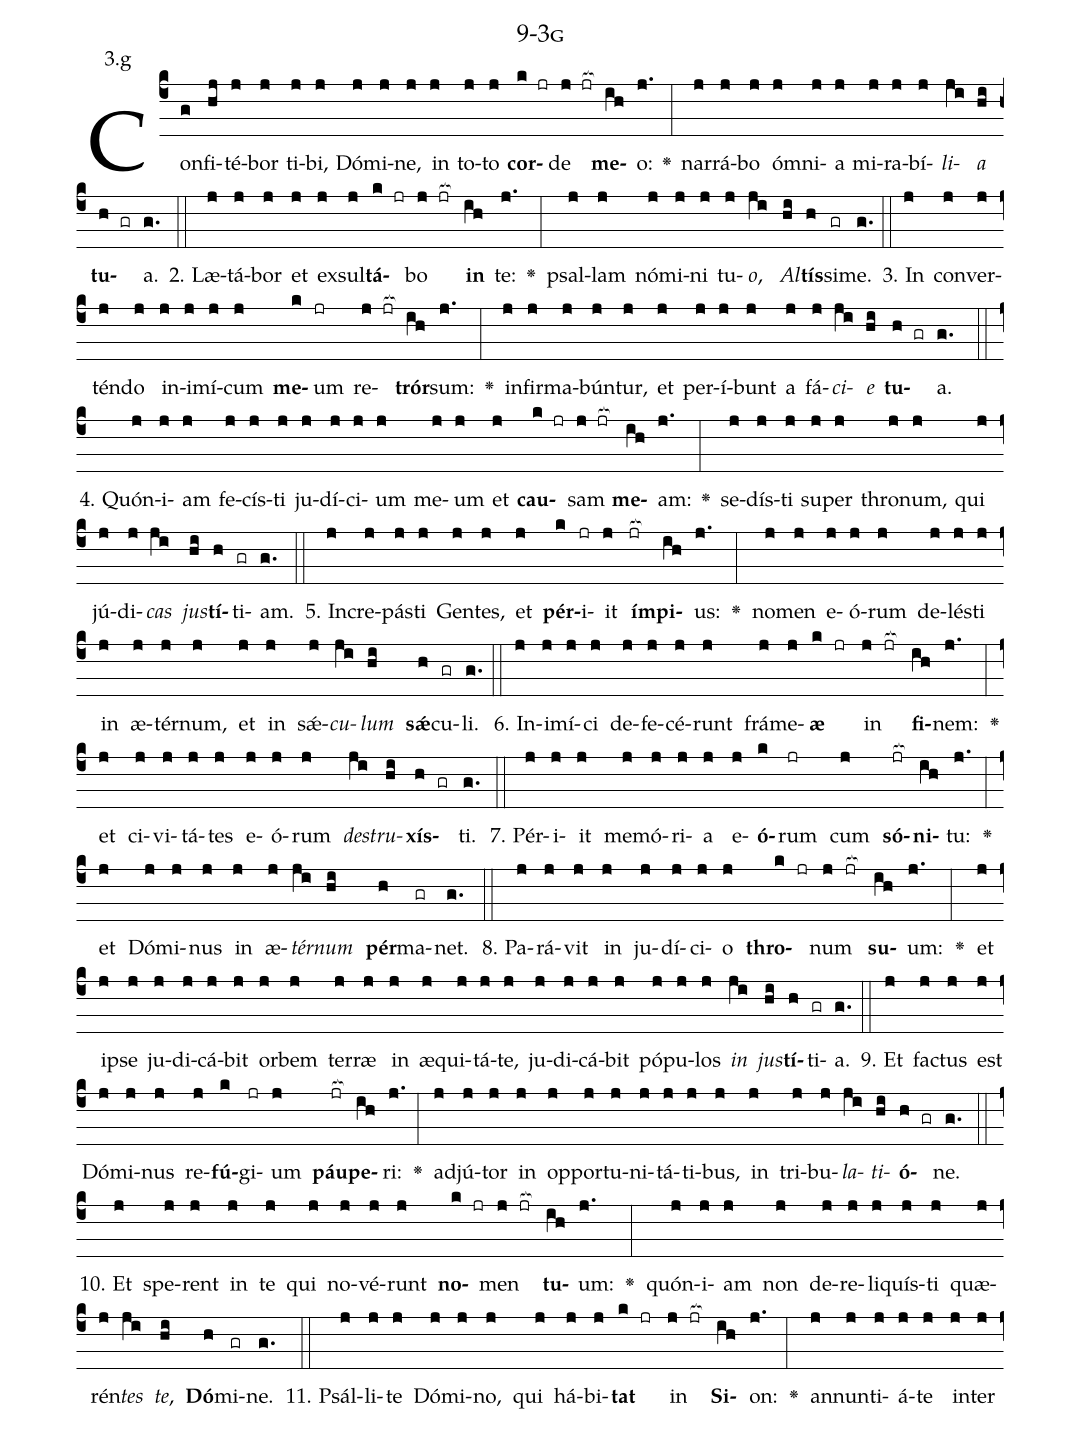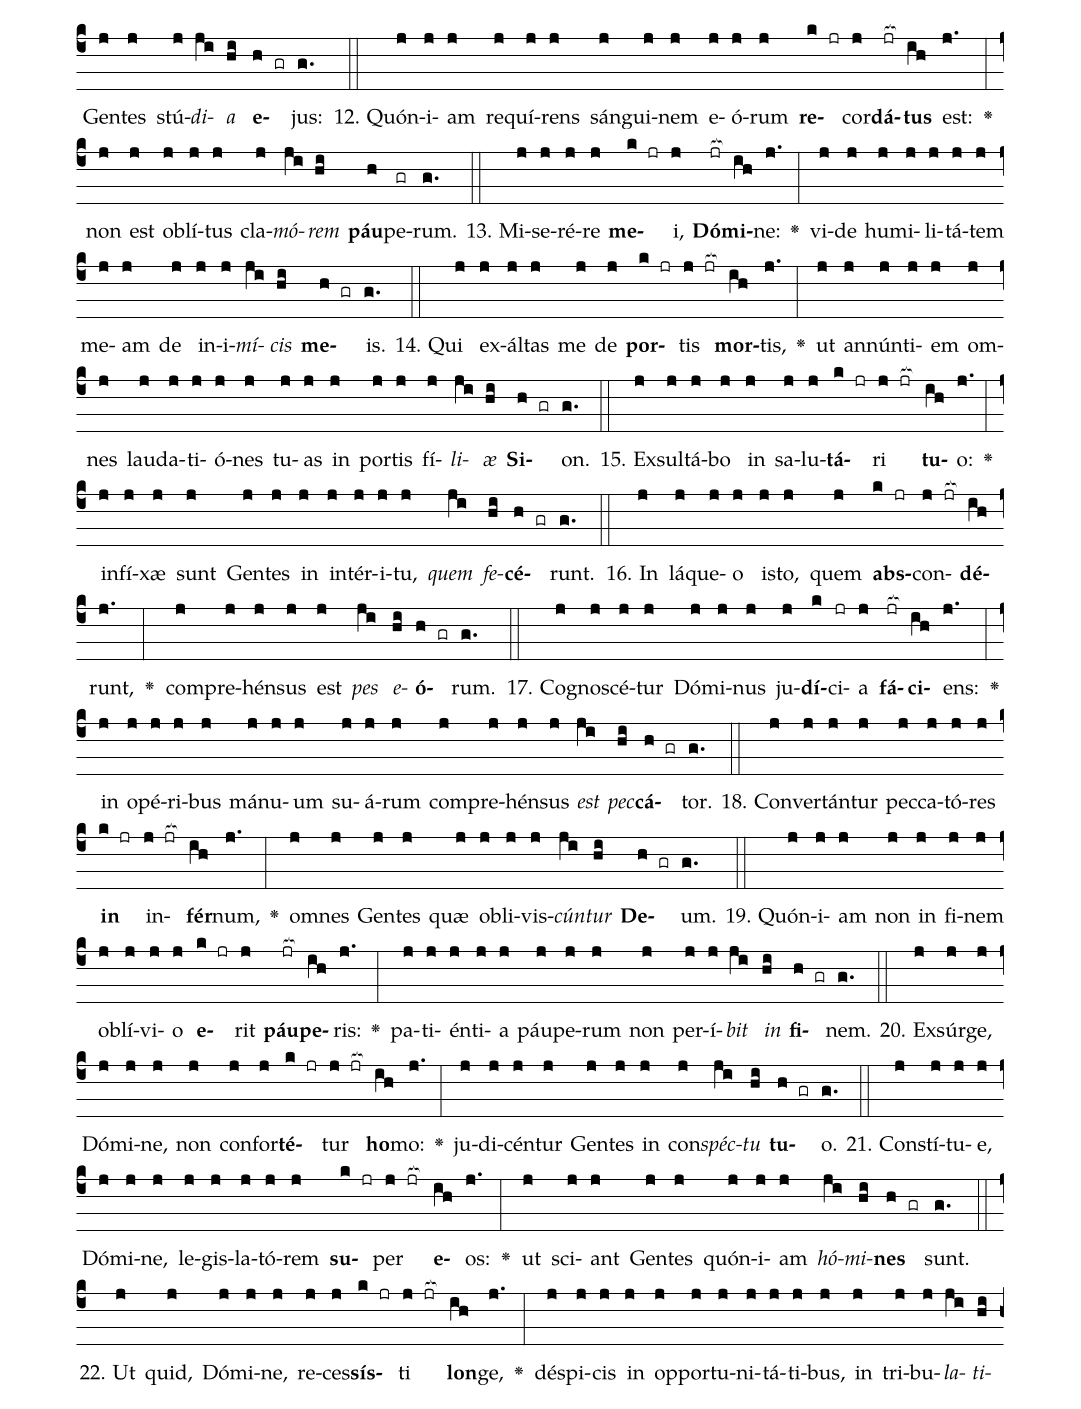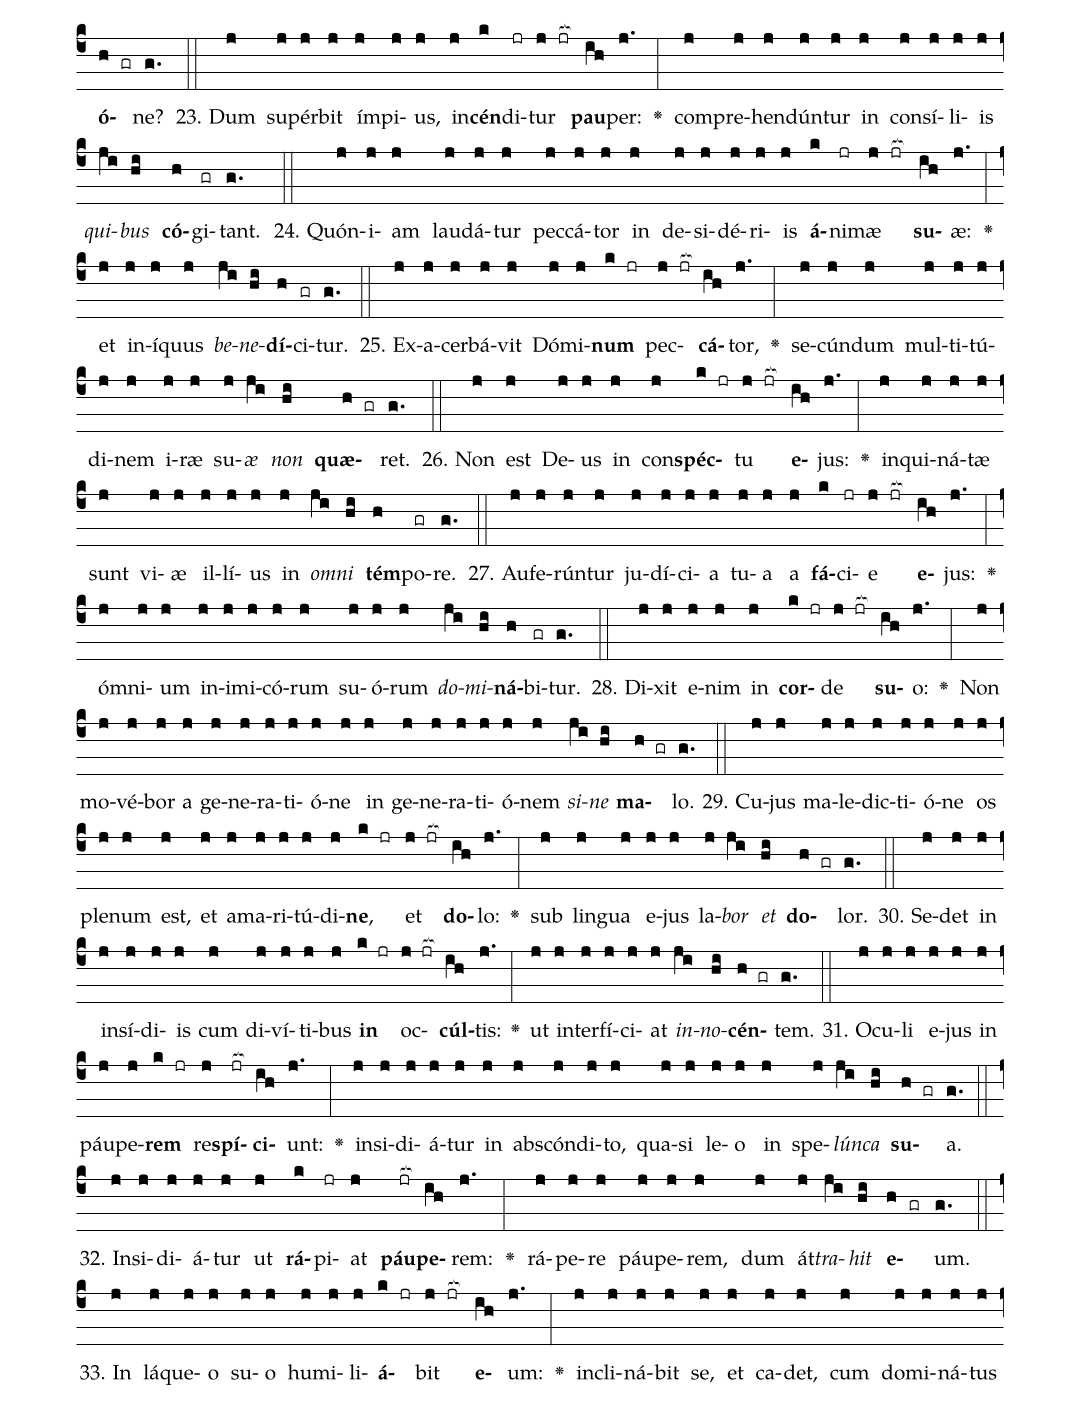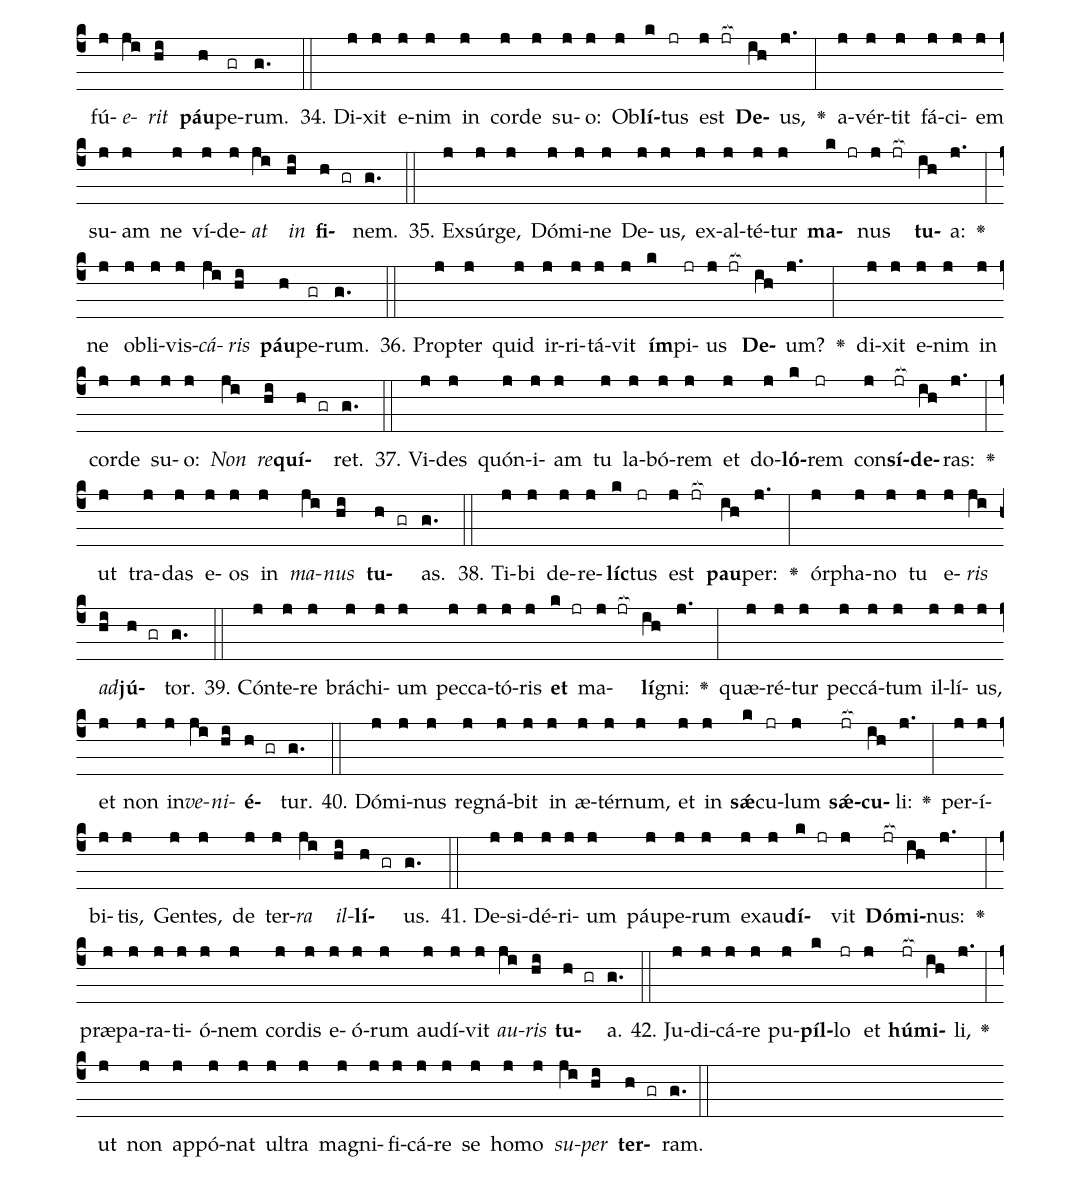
name: 9-3g;
annotation: 3.g;
%%
(c4)Con(g)fi(hj)té(j)bor(j) ti(j)bi,(j) Dó(j)mi(j)ne,(j) in(j) to(j)to(j) <b>cor</b>(k jr)de(j jr[ocb:1{]) <b>me</b>(ih[ocb:0}])o:(j.) <v>\greheightstar</v>(:) nar(j)rá(j)bo(j) óm(j)ni(j)a(j) mi(j)ra(j)bí(j)<i>li</i>(ji)<i>a</i>(hi) <b>tu</b>(h gr)a.(g.) (::)
2. Læ(j)tá(j)bor(j) et(j) ex(j)sul(j)<b>tá</b>(k jr)bo(j jr[ocb:1{]) <b>in</b>(ih[ocb:0}]) te:(j.) <v>\greheightstar</v>(:) psal(j)lam(j) nó(j)mi(j)ni(j) tu(j)<i>o</i>,(ji) <i>Al</i>(hi)<b>tís</b>(h)si(gr)me.(g.) (::)
3. In(j) con(j)ver(j)tén(j)do(j) in(j)i(j)mí(j)cum(j) <b>me</b>(k)um(jr) re(j jr[ocb:1{])<b>trór</b>(ih[ocb:0}])sum:(j.) <v>\greheightstar</v>(:) in(j)fir(j)ma(j)bún(j)tur,(j) et(j) per(j)í(j)bunt(j) a(j) fá(j)<i>ci</i>(ji)<i>e</i>(hi) <b>tu</b>(h gr)a.(g.) (::)
4. Quón(j)i(j)am(j) fe(j)cís(j)ti(j) ju(j)dí(j)ci(j)um(j) me(j)um(j) et(j) <b>cau</b>(k jr)sam(j jr[ocb:1{]) <b>me</b>(ih[ocb:0}])am:(j.) <v>\greheightstar</v>(:) se(j)dís(j)ti(j) su(j)per(j) thro(j)num,(j) qui(j) jú(j)di(j)<i>cas</i>(ji) <i>jus</i>(hi)<b>tí</b>(h)ti(gr)am.(g.) (::)
5. In(j)cre(j)pás(j)ti(j) Gen(j)tes,(j) et(j) <b>pér</b>(k)i(jr)it(j) <b>ím</b>(jr[ocb:1{])<b>pi</b>(ih[ocb:0}])us:(j.) <v>\greheightstar</v>(:) no(j)men(j) e(j)ó(j)rum(j) de(j)lés(j)ti(j) in(j) æ(j)tér(j)num,(j) et(j) in(j) sǽ(j)<i>cu</i>(ji)<i>lum</i>(hi) <b>sǽ</b>(h)cu(gr)li.(g.) (::)
6. In(j)i(j)mí(j)ci(j) de(j)fe(j)cé(j)runt(j) frá(j)me(j)<b>æ</b>(k jr) in(j jr[ocb:1{]) <b>fi</b>(ih[ocb:0}])nem:(j.) <v>\greheightstar</v>(:) et(j) ci(j)vi(j)tá(j)tes(j) e(j)ó(j)rum(j) <i>de</i>(ji)<i>stru</i>(hi)<b>xís</b>(h gr)ti.(g.) (::)
7. Pér(j)i(j)it(j) me(j)mó(j)ri(j)a(j) e(j)<b>ó</b>(k)rum(jr) cum(j) <b>só</b>(jr[ocb:1{])<b>ni</b>(ih[ocb:0}])tu:(j.) <v>\greheightstar</v>(:) et(j) Dó(j)mi(j)nus(j) in(j) æ(j)<i>tér</i>(ji)<i>num</i>(hi) <b>pér</b>(h)ma(gr)net.(g.) (::)
8. Pa(j)rá(j)vit(j) in(j) ju(j)dí(j)ci(j)o(j) <b>thro</b>(k jr)num(j jr[ocb:1{]) <b>su</b>(ih[ocb:0}])um:(j.) <v>\greheightstar</v>(:) et(j) ip(j)se(j) ju(j)di(j)cá(j)bit(j) or(j)bem(j) ter(j)ræ(j) in(j) æ(j)qui(j)tá(j)te,(j) ju(j)di(j)cá(j)bit(j) pó(j)pu(j)los(j) <i>in</i>(ji) <i>jus</i>(hi)<b>tí</b>(h)ti(gr)a.(g.) (::)
9. Et(j) fac(j)tus(j) est(j) Dó(j)mi(j)nus(j) re(j)<b>fú</b>(k)gi(jr)um(j) <b>páu</b>(jr[ocb:1{])<b>pe</b>(ih[ocb:0}])ri:(j.) <v>\greheightstar</v>(:) ad(j)jú(j)tor(j) in(j) op(j)por(j)tu(j)ni(j)tá(j)ti(j)bus,(j) in(j) tri(j)bu(j)<i>la</i>(ji)<i>ti</i>(hi)<b>ó</b>(h gr)ne.(g.) (::)
10. Et(j) spe(j)rent(j) in(j) te(j) qui(j) no(j)vé(j)runt(j) <b>no</b>(k jr)men(j jr[ocb:1{]) <b>tu</b>(ih[ocb:0}])um:(j.) <v>\greheightstar</v>(:) quón(j)i(j)am(j) non(j) de(j)re(j)li(j)quís(j)ti(j) quæ(j)rén(j)<i>tes</i>(ji) <i>te</i>,(hi) <b>Dó</b>(h)mi(gr)ne.(g.) (::)
11. Psál(j)li(j)te(j) Dó(j)mi(j)no,(j) qui(j) há(j)bi(j)<b>tat</b>(k jr) in(j jr[ocb:1{]) <b>Si</b>(ih[ocb:0}])on:(j.) <v>\greheightstar</v>(:) an(j)nun(j)ti(j)á(j)te(j) in(j)ter(j) Gen(j)tes(j) stú(j)<i>di</i>(ji)<i>a</i>(hi) <b>e</b>(h gr)jus:(g.) (::)
12. Quón(j)i(j)am(j) re(j)quí(j)rens(j) sán(j)gui(j)nem(j) e(j)ó(j)rum(j) <b>re</b>(k jr)cor(j)<b>dá</b>(jr[ocb:1{])<b>tus</b>(ih[ocb:0}]) est:(j.) <v>\greheightstar</v>(:) non(j) est(j) ob(j)lí(j)tus(j) cla(j)<i>mó</i>(ji)<i>rem</i>(hi) <b>páu</b>(h)pe(gr)rum.(g.) (::)
13. Mi(j)se(j)ré(j)re(j) <b>me</b>(k jr)i,(j) <b>Dó</b>(jr[ocb:1{])<b>mi</b>(ih[ocb:0}])ne:(j.) <v>\greheightstar</v>(:) vi(j)de(j) hu(j)mi(j)li(j)tá(j)tem(j) me(j)am(j) de(j) in(j)i(j)<i>mí</i>(ji)<i>cis</i>(hi) <b>me</b>(h gr)is.(g.) (::)
14. Qui(j) ex(j)ál(j)tas(j) me(j) de(j) <b>por</b>(k jr)tis(j jr[ocb:1{]) <b>mor</b>(ih[ocb:0}])tis,(j.) <v>\greheightstar</v>(:) ut(j) an(j)nún(j)ti(j)em(j) om(j)nes(j) lau(j)da(j)ti(j)ó(j)nes(j) tu(j)as(j) in(j) por(j)tis(j) fí(j)<i>li</i>(ji)<i>æ</i>(hi) <b>Si</b>(h gr)on.(g.) (::)
15. Ex(j)sul(j)tá(j)bo(j) in(j) sa(j)lu(j)<b>tá</b>(k jr)ri(j jr[ocb:1{]) <b>tu</b>(ih[ocb:0}])o:(j.) <v>\greheightstar</v>(:) in(j)fí(j)xæ(j) sunt(j) Gen(j)tes(j) in(j) in(j)tér(j)i(j)tu,(j) <i>quem</i>(ji) <i>fe</i>(hi)<b>cé</b>(h gr)runt.(g.) (::)
16. In(j) lá(j)que(j)o(j) is(j)to,(j) quem(j) <b>abs</b>(k jr)con(j jr[ocb:1{])<b>dé</b>(ih[ocb:0}])runt,(j.) <v>\greheightstar</v>(:) com(j)pre(j)hén(j)sus(j) est(j) <i>pes</i>(ji) <i>e</i>(hi)<b>ó</b>(h gr)rum.(g.) (::)
17. Co(j)gno(j)scé(j)tur(j) Dó(j)mi(j)nus(j) ju(j)<b>dí</b>(k)ci(jr)a(j) <b>fá</b>(jr[ocb:1{])<b>ci</b>(ih[ocb:0}])ens:(j.) <v>\greheightstar</v>(:) in(j) o(j)pé(j)ri(j)bus(j) má(j)nu(j)um(j) su(j)á(j)rum(j) com(j)pre(j)hén(j)sus(j) <i>est</i>(ji) <i>pec</i>(hi)<b>cá</b>(h gr)tor.(g.) (::)
18. Con(j)ver(j)tán(j)tur(j) pec(j)ca(j)tó(j)res(j) <b>in</b>(k jr) in(j jr[ocb:1{])<b>fér</b>(ih[ocb:0}])num,(j.) <v>\greheightstar</v>(:) om(j)nes(j) Gen(j)tes(j) quæ(j) ob(j)li(j)vis(j)<i>cún</i>(ji)<i>tur</i>(hi) <b>De</b>(h gr)um.(g.) (::)
19. Quón(j)i(j)am(j) non(j) in(j) fi(j)nem(j) ob(j)lí(j)vi(j)o(j) <b>e</b>(k jr)rit(j) <b>páu</b>(jr[ocb:1{])<b>pe</b>(ih[ocb:0}])ris:(j.) <v>\greheightstar</v>(:) pa(j)ti(j)én(j)ti(j)a(j) páu(j)pe(j)rum(j) non(j) per(j)í(j)<i>bit</i>(ji) <i>in</i>(hi) <b>fi</b>(h gr)nem.(g.) (::)
20. Ex(j)súr(j)ge,(j) Dó(j)mi(j)ne,(j) non(j) con(j)for(j)<b>té</b>(k jr)tur(j jr[ocb:1{]) <b>ho</b>(ih[ocb:0}])mo:(j.) <v>\greheightstar</v>(:) ju(j)di(j)cén(j)tur(j) Gen(j)tes(j) in(j) con(j)<i>spéc</i>(ji)<i>tu</i>(hi) <b>tu</b>(h gr)o.(g.) (::)
21. Con(j)stí(j)tu(j)e,(j) Dó(j)mi(j)ne,(j) le(j)gis(j)la(j)tó(j)rem(j) <b>su</b>(k jr)per(j jr[ocb:1{]) <b>e</b>(ih[ocb:0}])os:(j.) <v>\greheightstar</v>(:) ut(j) sci(j)ant(j) Gen(j)tes(j) quón(j)i(j)am(j) <i>hó</i>(ji)<i>mi</i>(hi)<b>nes</b>(h gr) sunt.(g.) (::)
22. Ut(j) quid,(j) Dó(j)mi(j)ne,(j) re(j)ces(j)<b>sís</b>(k jr)ti(j jr[ocb:1{]) <b>lon</b>(ih[ocb:0}])ge,(j.) <v>\greheightstar</v>(:) dé(j)spi(j)cis(j) in(j) op(j)por(j)tu(j)ni(j)tá(j)ti(j)bus,(j) in(j) tri(j)bu(j)<i>la</i>(ji)<i>ti</i>(hi)<b>ó</b>(h gr)ne?(g.) (::)
23. Dum(j) su(j)pér(j)bit(j) ím(j)pi(j)us,(j) in(j)<b>cén</b>(k)di(jr)tur(j jr[ocb:1{]) <b>pau</b>(ih[ocb:0}])per:(j.) <v>\greheightstar</v>(:) com(j)pre(j)hen(j)dún(j)tur(j) in(j) con(j)sí(j)li(j)is(j) <i>qui</i>(ji)<i>bus</i>(hi) <b>có</b>(h)gi(gr)tant.(g.) (::)
24. Quón(j)i(j)am(j) lau(j)dá(j)tur(j) pec(j)cá(j)tor(j) in(j) de(j)si(j)dé(j)ri(j)is(j) <b>á</b>(k)ni(jr)mæ(j jr[ocb:1{]) <b>su</b>(ih[ocb:0}])æ:(j.) <v>\greheightstar</v>(:) et(j) in(j)í(j)quus(j) <i>be</i>(ji)<i>ne</i>(hi)<b>dí</b>(h)ci(gr)tur.(g.) (::)
25. Ex(j)a(j)cer(j)bá(j)vit(j) Dó(j)mi(j)<b>num</b>(k jr) pec(j jr[ocb:1{])<b>cá</b>(ih[ocb:0}])tor,(j.) <v>\greheightstar</v>(:) se(j)cún(j)dum(j) mul(j)ti(j)tú(j)di(j)nem(j) i(j)ræ(j) su(j)<i>æ</i>(ji) <i>non</i>(hi) <b>quæ</b>(h gr)ret.(g.) (::)
26. Non(j) est(j) De(j)us(j) in(j) con(j)<b>spéc</b>(k jr)tu(j jr[ocb:1{]) <b>e</b>(ih[ocb:0}])jus:(j.) <v>\greheightstar</v>(:) in(j)qui(j)ná(j)tæ(j) sunt(j) vi(j)æ(j) il(j)lí(j)us(j) in(j) <i>om</i>(ji)<i>ni</i>(hi) <b>tém</b>(h)po(gr)re.(g.) (::)
27. Au(j)fe(j)rún(j)tur(j) ju(j)dí(j)ci(j)a(j) tu(j)a(j) a(j) <b>fá</b>(k)ci(jr)e(j jr[ocb:1{]) <b>e</b>(ih[ocb:0}])jus:(j.) <v>\greheightstar</v>(:) óm(j)ni(j)um(j) in(j)i(j)mi(j)có(j)rum(j) su(j)ó(j)rum(j) <i>do</i>(ji)<i>mi</i>(hi)<b>ná</b>(h)bi(gr)tur.(g.) (::)
28. Di(j)xit(j) e(j)nim(j) in(j) <b>cor</b>(k jr)de(j jr[ocb:1{]) <b>su</b>(ih[ocb:0}])o:(j.) <v>\greheightstar</v>(:) Non(j) mo(j)vé(j)bor(j) a(j) ge(j)ne(j)ra(j)ti(j)ó(j)ne(j) in(j) ge(j)ne(j)ra(j)ti(j)ó(j)nem(j) <i>si</i>(ji)<i>ne</i>(hi) <b>ma</b>(h gr)lo.(g.) (::)
29. Cu(j)jus(j) ma(j)le(j)dic(j)ti(j)ó(j)ne(j) os(j) ple(j)num(j) est,(j) et(j) a(j)ma(j)ri(j)tú(j)di(j)<b>ne</b>,(k jr) et(j jr[ocb:1{]) <b>do</b>(ih[ocb:0}])lo:(j.) <v>\greheightstar</v>(:) sub(j) lin(j)gua(j) e(j)jus(j) la(j)<i>bor</i>(ji) <i>et</i>(hi) <b>do</b>(h gr)lor.(g.) (::)
30. Se(j)det(j) in(j) in(j)sí(j)di(j)is(j) cum(j) di(j)ví(j)ti(j)bus(j) <b>in</b>(k jr) oc(j jr[ocb:1{])<b>cúl</b>(ih[ocb:0}])tis:(j.) <v>\greheightstar</v>(:) ut(j) in(j)ter(j)fí(j)ci(j)at(j) <i>in</i>(ji)<i>no</i>(hi)<b>cén</b>(h gr)tem.(g.) (::)
31. O(j)cu(j)li(j) e(j)jus(j) in(j) páu(j)pe(j)<b>rem</b>(k jr) re(j)<b>spí</b>(jr[ocb:1{])<b>ci</b>(ih[ocb:0}])unt:(j.) <v>\greheightstar</v>(:) in(j)si(j)di(j)á(j)tur(j) in(j) abs(j)cón(j)di(j)to,(j) qua(j)si(j) le(j)o(j) in(j) spe(j)<i>lún</i>(ji)<i>ca</i>(hi) <b>su</b>(h gr)a.(g.) (::)
32. In(j)si(j)di(j)á(j)tur(j) ut(j) <b>rá</b>(k)pi(jr)at(j) <b>páu</b>(jr[ocb:1{])<b>pe</b>(ih[ocb:0}])rem:(j.) <v>\greheightstar</v>(:) rá(j)pe(j)re(j) páu(j)pe(j)rem,(j) dum(j) át(j)<i>tra</i>(ji)<i>hit</i>(hi) <b>e</b>(h gr)um.(g.) (::)
33. In(j) lá(j)que(j)o(j) su(j)o(j) hu(j)mi(j)li(j)<b>á</b>(k jr)bit(j jr[ocb:1{]) <b>e</b>(ih[ocb:0}])um:(j.) <v>\greheightstar</v>(:) in(j)cli(j)ná(j)bit(j) se,(j) et(j) ca(j)det,(j) cum(j) do(j)mi(j)ná(j)tus(j) fú(j)<i>e</i>(ji)<i>rit</i>(hi) <b>páu</b>(h)pe(gr)rum.(g.) (::)
34. Di(j)xit(j) e(j)nim(j) in(j) cor(j)de(j) su(j)o:(j) Ob(j)<b>lí</b>(k)tus(jr) est(j jr[ocb:1{]) <b>De</b>(ih[ocb:0}])us,(j.) <v>\greheightstar</v>(:) a(j)vér(j)tit(j) fá(j)ci(j)em(j) su(j)am(j) ne(j) ví(j)de(j)<i>at</i>(ji) <i>in</i>(hi) <b>fi</b>(h gr)nem.(g.) (::)
35. Ex(j)súr(j)ge,(j) Dó(j)mi(j)ne(j) De(j)us,(j) ex(j)al(j)té(j)tur(j) <b>ma</b>(k jr)nus(j jr[ocb:1{]) <b>tu</b>(ih[ocb:0}])a:(j.) <v>\greheightstar</v>(:) ne(j) ob(j)li(j)vis(j)<i>cá</i>(ji)<i>ris</i>(hi) <b>páu</b>(h)pe(gr)rum.(g.) (::)
36. Prop(j)ter(j) quid(j) ir(j)ri(j)tá(j)vit(j) <b>ím</b>(k)pi(jr)us(j jr[ocb:1{]) <b>De</b>(ih[ocb:0}])um?(j.) <v>\greheightstar</v>(:) di(j)xit(j) e(j)nim(j) in(j) cor(j)de(j) su(j)o:(j) <i>Non</i>(ji) <i>re</i>(hi)<b>quí</b>(h gr)ret.(g.) (::)
37. Vi(j)des(j) quón(j)i(j)am(j) tu(j) la(j)bó(j)rem(j) et(j) do(j)<b>ló</b>(k)rem(jr) con(j)<b>sí</b>(jr[ocb:1{])<b>de</b>(ih[ocb:0}])ras:(j.) <v>\greheightstar</v>(:) ut(j) tra(j)das(j) e(j)os(j) in(j) <i>ma</i>(ji)<i>nus</i>(hi) <b>tu</b>(h gr)as.(g.) (::)
38. Ti(j)bi(j) de(j)re(j)<b>líc</b>(k)tus(jr) est(j jr[ocb:1{]) <b>pau</b>(ih[ocb:0}])per:(j.) <v>\greheightstar</v>(:) ór(j)pha(j)no(j) tu(j) e(j)<i>ris</i>(ji) <i>ad</i>(hi)<b>jú</b>(h gr)tor.(g.) (::)
39. Cón(j)te(j)re(j) brá(j)chi(j)um(j) pec(j)ca(j)tó(j)ris(j) <b>et</b>(k jr) ma(j jr[ocb:1{])<b>lí</b>(ih[ocb:0}])gni:(j.) <v>\greheightstar</v>(:) quæ(j)ré(j)tur(j) pec(j)cá(j)tum(j) il(j)lí(j)us,(j) et(j) non(j) in(j)<i>ve</i>(ji)<i>ni</i>(hi)<b>é</b>(h gr)tur.(g.) (::)
40. Dó(j)mi(j)nus(j) re(j)gná(j)bit(j) in(j) æ(j)tér(j)num,(j) et(j) in(j) <b>sǽ</b>(k)cu(jr)lum(j) <b>sǽ</b>(jr[ocb:1{])<b>cu</b>(ih[ocb:0}])li:(j.) <v>\greheightstar</v>(:) per(j)í(j)bi(j)tis,(j) Gen(j)tes,(j) de(j) ter(j)<i>ra</i>(ji) <i>il</i>(hi)<b>lí</b>(h gr)us.(g.) (::)
41. De(j)si(j)dé(j)ri(j)um(j) páu(j)pe(j)rum(j) ex(j)au(j)<b>dí</b>(k jr)vit(j) <b>Dó</b>(jr[ocb:1{])<b>mi</b>(ih[ocb:0}])nus:(j.) <v>\greheightstar</v>(:) præ(j)pa(j)ra(j)ti(j)ó(j)nem(j) cor(j)dis(j) e(j)ó(j)rum(j) au(j)dí(j)vit(j) <i>au</i>(ji)<i>ris</i>(hi) <b>tu</b>(h gr)a.(g.) (::)
42. Ju(j)di(j)cá(j)re(j) pu(j)<b>píl</b>(k)lo(jr) et(j) <b>hú</b>(jr[ocb:1{])<b>mi</b>(ih[ocb:0}])li,(j.) <v>\greheightstar</v>(:) ut(j) non(j) ap(j)pó(j)nat(j) ul(j)tra(j) ma(j)gni(j)fi(j)cá(j)re(j) se(j) ho(j)mo(j) <i>su</i>(ji)<i>per</i>(hi) <b>ter</b>(h gr)ram.(g.) (::)
